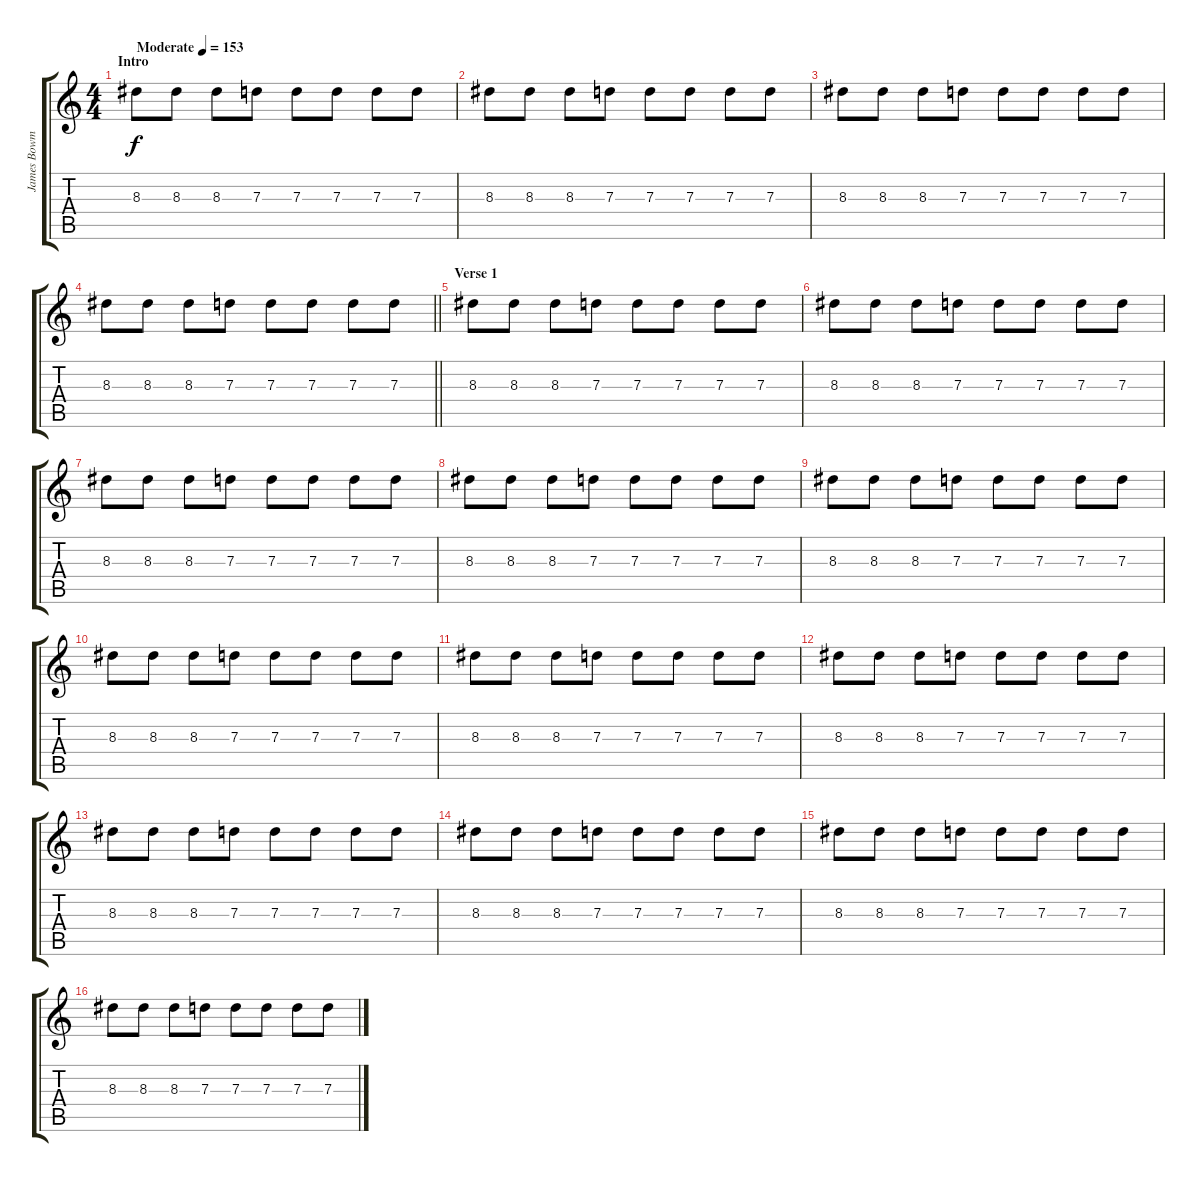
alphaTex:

\track ("James Bowman (Lead Guitar)" "James Bowm") {instrument overdrivenguitar}
\staff {score tabs}
\tuning (E4 B3 G3 D3 A2 E2) {hide}
\ts (4 4)
\section ("" "Intro")
\tempo (153 "Moderate")
\clef g2
\ks c
8.3.8{dy f instrument overdrivenguitar} 8.3.8 8.3.8 7.3.8 7.3.8 7.3.8 7.3.8 7.3.8 |
8.3.8 8.3.8 8.3.8 7.3.8 7.3.8 7.3.8 7.3.8 7.3.8 |
8.3.8 8.3.8 8.3.8 7.3.8 7.3.8 7.3.8 7.3.8 7.3.8 |
\barLineRight lightlight
8.3.8 8.3.8 8.3.8 7.3.8 7.3.8 7.3.8 7.3.8 7.3.8 |
\section ("" "Verse 1")
8.3.8 8.3.8 8.3.8 7.3.8 7.3.8 7.3.8 7.3.8 7.3.8 |
8.3.8 8.3.8 8.3.8 7.3.8 7.3.8 7.3.8 7.3.8 7.3.8 |
8.3.8 8.3.8 8.3.8 7.3.8 7.3.8 7.3.8 7.3.8 7.3.8 |
8.3.8 8.3.8 8.3.8 7.3.8 7.3.8 7.3.8 7.3.8 7.3.8 |
8.3.8 8.3.8 8.3.8 7.3.8 7.3.8 7.3.8 7.3.8 7.3.8 |
8.3.8 8.3.8 8.3.8 7.3.8 7.3.8 7.3.8 7.3.8 7.3.8 |
8.3.8 8.3.8 8.3.8 7.3.8 7.3.8 7.3.8 7.3.8 7.3.8 |
8.3.8 8.3.8 8.3.8 7.3.8 7.3.8 7.3.8 7.3.8 7.3.8 |
8.3.8 8.3.8 8.3.8 7.3.8 7.3.8 7.3.8 7.3.8 7.3.8 |
8.3.8 8.3.8 8.3.8 7.3.8 7.3.8 7.3.8 7.3.8 7.3.8 |
8.3.8 8.3.8 8.3.8 7.3.8 7.3.8 7.3.8 7.3.8 7.3.8 |
8.3.8 8.3.8 8.3.8 7.3.8 7.3.8 7.3.8 7.3.8 7.3.8
